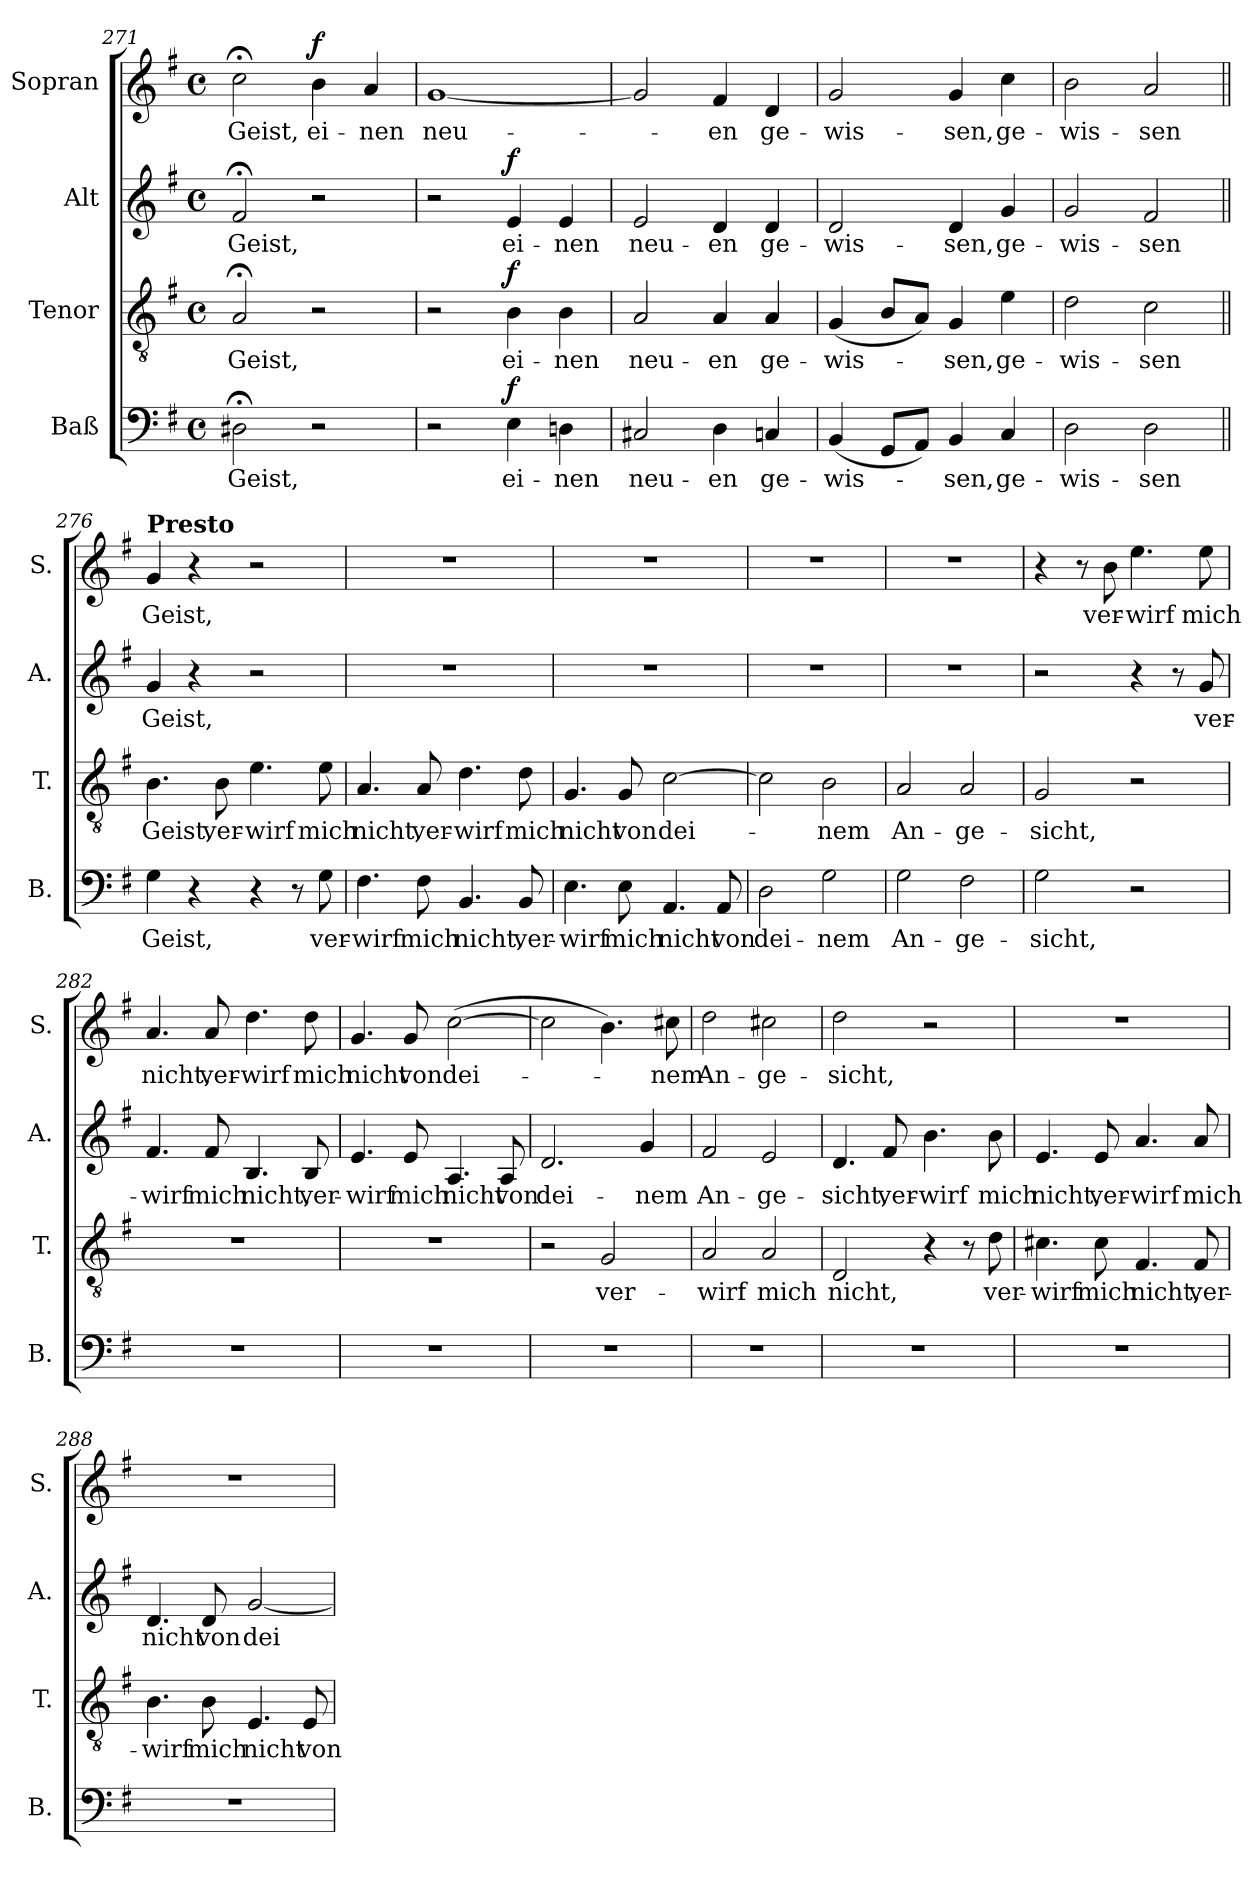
**kern	**text	**dynam	**kern	**text	**dynam	**kern	**text	**dynam	**kern	**text	**dynam
*part4	*part4	*part4	*part3	*part3	*part3	*part2	*part2	*part2	*part1	*part1	*part1
*staff4	*staff4	*staff4	*staff3	*staff3	*staff3	*staff2	*staff2	*staff2	*staff1	*staff1	*staff1
*I"Baß	*	*	*I"Tenor	*	*	*I"Alt	*	*	*I"Sopran	*	*
*I'B.	*	*	*I'T.	*	*	*I'A.	*	*	*I'S.	*	*
!!LO:LB:g=z
*clefF4	*	*	*clefGv2	*	*	*clefG2	*	*	*clefG2	*	*
*k[f#]	*	*	*k[f#]	*	*	*k[f#]	*	*	*k[f#]	*	*
*G:	*	*	*G:	*	*	*G:	*	*	*G:	*	*
*M4/4	*	*	*M4/4	*	*	*M4/4	*	*	*M4/4	*	*
*met(c)	*	*	*met(c)	*	*	*met(c)	*	*	*met(c)	*	*
=271	=271	=271	=271	=271	=271	=271	=271	=271	=271	=271	=271
!	!LO:LY:b	!	!	!LO:LY:b	!	!	!LO:LY:b	!	!	!LO:LY:b	!
2D#X;<\	Geist,	.	2A;</	Geist,	.	2f#;</	Geist,	.	2cc;<\	Geist,	.
!	!	!	!	!	!	!	!	!	!	!LO:LY:b	!LO:DY:a
2r	.	.	2r	.	.	2r	.	.	4b\	ei-	f
!	!	!	!	!	!	!	!	!	!	!LO:LY:b	!
.	.	.	.	.	.	.	.	.	4a/	-nen	.
=272	=272	=272	=272	=272	=272	=272	=272	=272	=272	=272	=272
!	!	!	!	!	!	!	!	!	!	!LO:LY:b	!
2r	.	.	2r	.	.	2r	.	.	[1g	neu-	.
!	!LO:LY:b	!LO:DY:a	!	!LO:LY:b	!LO:DY:a	!	!LO:LY:b	!LO:DY:a	!	!	!
4E\	ei-	f	4B\	ei-	f	4e/	ei-	f	.	.	.
!	!LO:LY:b	!	!	!LO:LY:b	!	!	!LO:LY:b	!	!	!	!
4Dn\	-nen	.	4B\	-nen	.	4e/	-nen	.	.	.	.
=273	=273	=273	=273	=273	=273	=273	=273	=273	=273	=273	=273
!	!LO:LY:b	!	!	!LO:LY:b	!	!	!LO:LY:b	!	!	!	!
2C#X/	neu-	.	2A/	neu-	.	2e/	neu-	.	2g/]	.	.
!	!LO:LY:b	!	!	!LO:LY:b	!	!	!LO:LY:b	!	!	!LO:LY:b	!
4D\	-en	.	4A/	-en	.	4d/	-en	.	4f#/	-en	.
!	!LO:LY:b	!	!	!LO:LY:b	!	!	!LO:LY:b	!	!	!LO:LY:b	!
4Cn/	ge-	.	4A/	ge-	.	4d/	ge-	.	4d/	ge-	.
=274	=274	=274	=274	=274	=274	=274	=274	=274	=274	=274	=274
!	!LO:LY:b	!	!	!LO:LY:b	!	!	!LO:LY:b	!	!	!LO:LY:b	!
(<4BB/	-wis-	.	(<4G/	-wis-	.	2d/	-wis-	.	2g/	-wis-	.
8GG/L	.	.	8B/L	.	.	.	.	.	.	.	.
8AA/J)	.	.	8A/J)	.	.	.	.	.	.	.	.
!	!LO:LY:b	!	!	!LO:LY:b	!	!	!LO:LY:b	!	!	!LO:LY:b	!
4BB/	-sen,	.	4G/	-sen,	.	4d/	-sen,	.	4g/	-sen,	.
!	!LO:LY:b	!	!	!LO:LY:b	!	!	!LO:LY:b	!	!	!LO:LY:b	!
4C/	ge-	.	4e\	ge-	.	4g/	ge-	.	4cc\	ge-	.
=275	=275	=275	=275	=275	=275	=275	=275	=275	=275	=275	=275
!	!LO:LY:b	!	!	!LO:LY:b	!	!	!LO:LY:b	!	!	!LO:LY:b	!
2D\	-wis-	.	2d\	-wis-	.	2g/	-wis-	.	2b\	-wis-	.
!	!LO:LY:b	!	!	!LO:LY:b	!	!	!LO:LY:b	!	!	!LO:LY:b	!
2D\	-sen	.	2c\	-sen	.	2f#/	-sen	.	2a/	-sen	.
=276||	=276||	=276||	=276||	=276||	=276||	=276||	=276||	=276||	=276||	=276||	=276||
!	!	!	!	!	!	!	!	!	!LO:TX:a:B:t=Presto	!	!
!	!LO:LY:b	!	!	!LO:LY:b	!	!	!LO:LY:b	!	!	!LO:LY:b	!
4G\	Geist,	.	4.B\	Geist,	.	4g/	Geist,	.	4g/	Geist,	.
4r	.	.	.	.	.	4r	.	.	4r	.	.
!	!	!	!	!LO:LY:b	!	!	!	!	!	!	!
.	.	.	8B\	ver-	.	.	.	.	.	.	.
!	!	!	!	!LO:LY:b	!	!	!	!	!	!	!
4r	.	.	4.e\	-wirf	.	2r	.	.	2r	.	.
8r	.	.	.	.	.	.	.	.	.	.	.
!	!LO:LY:b	!	!	!LO:LY:b	!	!	!	!	!	!	!
8G\	ver-	.	8e\	mich	.	.	.	.	.	.	.
!!LO:PB:g=z
=277	=277	=277	=277	=277	=277	=277	=277	=277	=277	=277	=277
!	!LO:LY:b	!	!	!LO:LY:b	!	!	!	!	!	!	!
4.F#\	-wirf	.	4.A/	nicht,	.	1r	.	.	1r	.	.
!	!LO:LY:b	!	!	!LO:LY:b	!	!	!	!	!	!	!
8F#\	mich	.	8A/	ver-	.	.	.	.	.	.	.
!	!LO:LY:b	!	!	!LO:LY:b	!	!	!	!	!	!	!
4.BB/	nicht,	.	4.d\	-wirf	.	.	.	.	.	.	.
!	!LO:LY:b	!	!	!LO:LY:b	!	!	!	!	!	!	!
8BB/	ver-	.	8d\	mich	.	.	.	.	.	.	.
=278	=278	=278	=278	=278	=278	=278	=278	=278	=278	=278	=278
!	!LO:LY:b	!	!	!LO:LY:b	!	!	!	!	!	!	!
4.E\	-wirf	.	4.G/	nicht	.	1r	.	.	1r	.	.
!	!LO:LY:b	!	!	!LO:LY:b	!	!	!	!	!	!	!
8E\	mich	.	8G/	von	.	.	.	.	.	.	.
!	!LO:LY:b	!	!	!LO:LY:b	!	!	!	!	!	!	!
4.AA/	nicht	.	[2c\	dei-	.	.	.	.	.	.	.
!	!LO:LY:b	!	!	!	!	!	!	!	!	!	!
8AA/	von	.	.	.	.	.	.	.	.	.	.
=279	=279	=279	=279	=279	=279	=279	=279	=279	=279	=279	=279
!	!LO:LY:b	!	!	!	!	!	!	!	!	!	!
2D\	dei-	.	2c\]	.	.	1r	.	.	1r	.	.
!	!LO:LY:b	!	!	!LO:LY:b	!	!	!	!	!	!	!
2G\	-nem	.	2B\	-nem	.	.	.	.	.	.	.
=280	=280	=280	=280	=280	=280	=280	=280	=280	=280	=280	=280
!	!LO:LY:b	!	!	!LO:LY:b	!	!	!	!	!	!	!
2G\	An-	.	2A/	An-	.	1r	.	.	1r	.	.
!	!LO:LY:b	!	!	!LO:LY:b	!	!	!	!	!	!	!
2F#\	-ge-	.	2A/	-ge-	.	.	.	.	.	.	.
=281	=281	=281	=281	=281	=281	=281	=281	=281	=281	=281	=281
!	!LO:LY:b	!	!	!LO:LY:b	!	!	!	!	!	!	!
2G\	-sicht,	.	2G/	-sicht,	.	2r	.	.	4r	.	.
.	.	.	.	.	.	.	.	.	8r	.	.
!	!	!	!	!	!	!	!	!	!	!LO:LY:b	!
.	.	.	.	.	.	.	.	.	8b\	ver-	.
!	!	!	!	!	!	!	!	!	!	!LO:LY:b	!
2r	.	.	2r	.	.	4r	.	.	4.ee\	-wirf	.
.	.	.	.	.	.	8r	.	.	.	.	.
!	!	!	!	!	!	!	!LO:LY:b	!	!	!LO:LY:b	!
.	.	.	.	.	.	8g/	ver-	.	8ee\	mich	.
!!LO:LB:g=z
=282	=282	=282	=282	=282	=282	=282	=282	=282	=282	=282	=282
!	!	!	!	!	!	!	!LO:LY:b	!	!	!LO:LY:b	!
1r	.	.	1r	.	.	4.f#/	-wirf	.	4.a/	nicht,	.
!	!	!	!	!	!	!	!LO:LY:b	!	!	!LO:LY:b	!
.	.	.	.	.	.	8f#/	mich	.	8a/	ver-	.
!	!	!	!	!	!	!	!LO:LY:b	!	!	!LO:LY:b	!
.	.	.	.	.	.	4.B/	nicht,	.	4.dd\	-wirf	.
!	!	!	!	!	!	!	!LO:LY:b	!	!	!LO:LY:b	!
.	.	.	.	.	.	8B/	ver-	.	8dd\	mich	.
=283	=283	=283	=283	=283	=283	=283	=283	=283	=283	=283	=283
!	!	!	!	!	!	!	!LO:LY:b	!	!	!LO:LY:b	!
1r	.	.	1r	.	.	4.e/	-wirf	.	4.g/	nicht	.
!	!	!	!	!	!	!	!LO:LY:b	!	!	!LO:LY:b	!
.	.	.	.	.	.	8e/	mich	.	8g/	von	.
!	!	!	!	!	!	!	!LO:LY:b	!	!	!LO:LY:b	!
.	.	.	.	.	.	4.A/	nicht	.	(>[2cc\	dei-	.
!	!	!	!	!	!	!	!LO:LY:b	!	!	!	!
.	.	.	.	.	.	8A/	von	.	.	.	.
=284	=284	=284	=284	=284	=284	=284	=284	=284	=284	=284	=284
!	!	!	!	!	!	!	!LO:LY:b	!	!	!	!
1r	.	.	2r	.	.	2.d/	dei-	.	2cc\]	.	.
!	!	!	!	!LO:LY:b	!	!	!	!	!	!	!
.	.	.	2G/	ver-	.	.	.	.	4.b\)	.	.
!	!	!	!	!	!	!	!LO:LY:b	!	!	!	!
.	.	.	.	.	.	4g/	-nem	.	.	.	.
!	!	!	!	!	!	!	!	!	!	!LO:LY:b	!
.	.	.	.	.	.	.	.	.	8cc#X\	-nem	.
=285	=285	=285	=285	=285	=285	=285	=285	=285	=285	=285	=285
!	!	!	!	!LO:LY:b	!	!	!LO:LY:b	!	!	!LO:LY:b	!
1r	.	.	2A/	-wirf	.	2f#/	An-	.	2dd\	An-	.
!	!	!	!	!LO:LY:b	!	!	!LO:LY:b	!	!	!LO:LY:b	!
.	.	.	2A/	mich	.	2e/	-ge-	.	2cc#X\	-ge-	.
=286	=286	=286	=286	=286	=286	=286	=286	=286	=286	=286	=286
!	!	!	!	!LO:LY:b	!	!	!LO:LY:b	!	!	!LO:LY:b	!
1r	.	.	2D/	nicht,	.	4.d/	-sicht,	.	2dd\	-sicht,	.
!	!	!	!	!	!	!	!LO:LY:b	!	!	!	!
.	.	.	.	.	.	8f#/	ver-	.	.	.	.
!	!	!	!	!	!	!	!LO:LY:b	!	!	!	!
.	.	.	4r	.	.	4.b\	-wirf	.	2r	.	.
.	.	.	8r	.	.	.	.	.	.	.	.
!	!	!	!	!LO:LY:b	!	!	!LO:LY:b	!	!	!	!
.	.	.	8d\	ver-	.	8b\	mich	.	.	.	.
!!LO:LB:g=z
=287	=287	=287	=287	=287	=287	=287	=287	=287	=287	=287	=287
!	!	!	!	!LO:LY:b	!	!	!LO:LY:b	!	!	!	!
1r	.	.	4.c#X\	-wirf	.	4.e/	nicht,	.	1r	.	.
!	!	!	!	!LO:LY:b	!	!	!LO:LY:b	!	!	!	!
.	.	.	8c#\	mich	.	8e/	ver-	.	.	.	.
!	!	!	!	!LO:LY:b	!	!	!LO:LY:b	!	!	!	!
.	.	.	4.F#/	nicht,	.	4.a/	-wirf	.	.	.	.
!	!	!	!	!LO:LY:b	!	!	!LO:LY:b	!	!	!	!
.	.	.	8F#/	ver-	.	8a/	mich	.	.	.	.
=288	=288	=288	=288	=288	=288	=288	=288	=288	=288	=288	=288
!	!	!	!	!LO:LY:b	!	!	!LO:LY:b	!	!	!	!
1r	.	.	4.B\	-wirf	.	4.d/	nicht	.	1r	.	.
!	!	!	!	!LO:LY:b	!	!	!LO:LY:b	!	!	!	!
.	.	.	8B\	mich	.	8d/	von	.	.	.	.
!	!	!	!	!LO:LY:b	!	!	!LO:LY:b	!	!	!	!
.	.	.	4.E/	nicht	.	[2g/	dei-	.	.	.	.
!	!	!	!	!LO:LY:b	!	!	!	!	!	!	!
.	.	.	8E/	von	.	.	.	.	.	.	.
=	=	=	=	=	=	=	=	=	=	=	=
*-	*-	*-	*-	*-	*-	*-	*-	*-	*-	*-	*-
